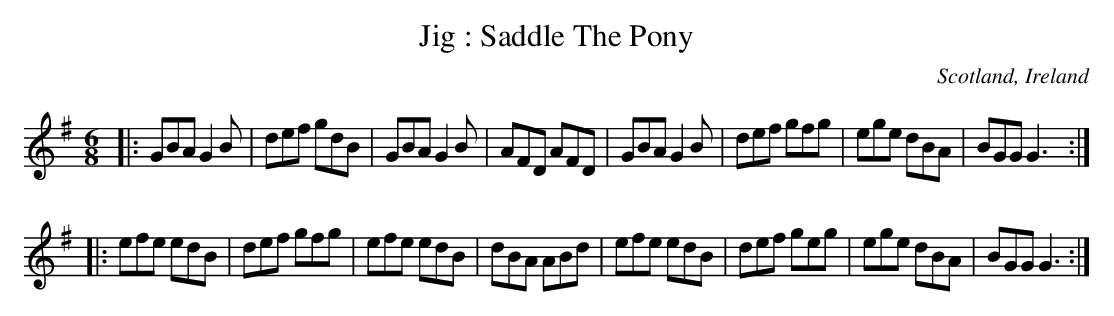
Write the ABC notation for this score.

X:1
T:Jig : Saddle The Pony
O:Scotland, Ireland
M:6/8
K:G
|: GBA G2B| def gdB| GBA G2B| AFD AFD| GBA G2B| def gfg| ege dBA| BGG G3:|
|: efe edB| def gfg| efe edB| dBA ABd| efe edB| def geg| ege dBA| BGG G3:|
